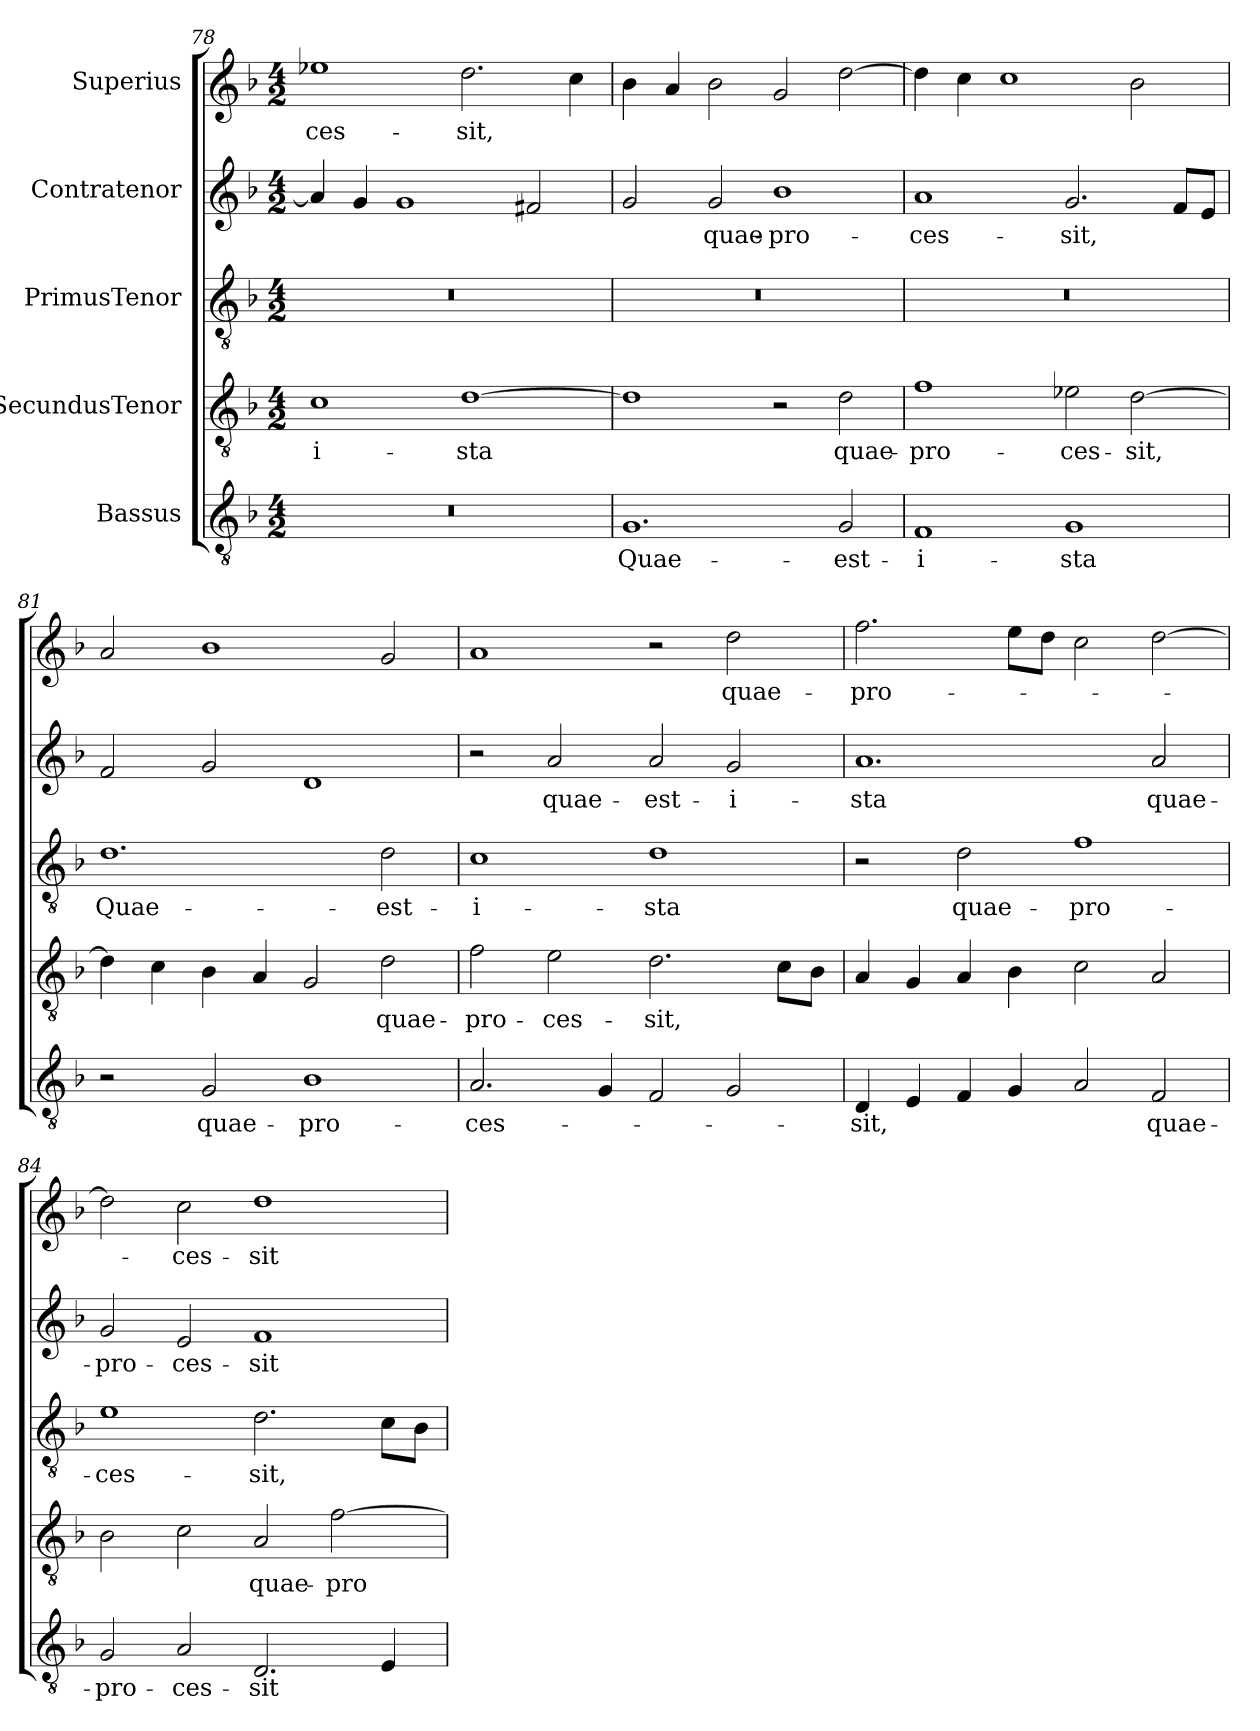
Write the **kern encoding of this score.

**kern	**text	**kern	**text	**kern	**text	**kern	**text	**kern	**text
*part5	*part5	*part4	*part4	*part3	*part3	*part2	*part2	*part1	*part1
*staff5	*staff5	*staff4	*staff4	*staff3	*staff3	*staff2	*staff2	*staff1	*staff1
*I"Bassus	*	*I"SecundusTenor	*	*I"PrimusTenor	*	*I"Contratenor	*	*I"Superius	*
*clefGv2	*	*clefGv2	*	*clefGv2	*	*clefG2	*	*clefG2	*
*k[b-]	*	*k[b-]	*	*k[b-]	*	*k[b-]	*	*k[b-]	*
*M4/2	*	*M4/2	*	*M4/2	*	*M4/2	*	*M4/2	*
=78	=78	=78	=78	=78	=78	=78	=78	=78	=78
0r	.	1c\	i-	0r	.	4a/]	.	1ee-X\	-ces-
.	.	.	.	.	.	4g/	.	.	.
.	.	.	.	.	.	1g/	.	.	.
.	.	[1d\	-sta	.	.	.	.	2.dd\	-sit,
.	.	.	.	.	.	2f#X/	.	.	.
.	.	.	.	.	.	.	.	4cc\	.
=79	=79	=79	=79	=79	=79	=79	=79	=79	=79
1.G/	Quae-	1d\]	.	0r	.	2g/	.	4b-\	.
.	.	.	.	.	.	.	.	4a/	.
.	.	.	.	.	.	2g/	quae-	2b-\	.
.	.	2r	.	.	.	1b-\	pro-	2g/	.
2G/	est-	2d\	quae-	.	.	.	.	[2dd\	.
=80	=80	=80	=80	=80	=80	=80	=80	=80	=80
1F/	i-	1f\	pro-	0r	.	1a/	-ces-	4dd\]	.
.	.	.	.	.	.	.	.	4cc\	.
.	.	.	.	.	.	.	.	1cc\	.
1G/	-sta	2e-X\	-ces-	.	.	2.g/	-sit,	.	.
.	.	[2d\	-sit,	.	.	.	.	2b-\	.
.	.	.	.	.	.	8f/L	.	.	.
.	.	.	.	.	.	8e/J	.	.	.
=81	=81	=81	=81	=81	=81	=81	=81	=81	=81
2r	.	4d\]	.	1.d\	Quae-	2f/	.	2a/	.
.	.	4c\	.	.	.	.	.	.	.
2G/	quae-	4B-\	.	.	.	2g/	.	1b-\	.
.	.	4A/	.	.	.	.	.	.	.
1B-\	pro-	2G/	.	.	.	1d/	.	.	.
.	.	2d\	quae-	2d\	est-	.	.	2g/	.
=82	=82	=82	=82	=82	=82	=82	=82	=82	=82
2.A/	-ces-	2f\	pro-	1c\	i-	2r	.	1a/	.
.	.	2e\	-ces-	.	.	2a/	quae-	.	.
4G/	.	.	.	.	.	.	.	.	.
2F/	.	2.d\	-sit,	1d\	-sta	2a/	est-	2r	.
2G/	.	.	.	.	.	2g/	i-	2dd\	quae-
.	.	8c\L	.	.	.	.	.	.	.
.	.	8B-\J	.	.	.	.	.	.	.
=83	=83	=83	=83	=83	=83	=83	=83	=83	=83
4D/	-sit,	4A/	.	2r	.	1.a/	-sta	2.ff\	pro-
4E/	.	4G/	.	.	.	.	.	.	.
4F/	.	4A/	.	2d\	quae-	.	.	.	.
4G/	.	4B-\	.	.	.	.	.	8ee\L	.
.	.	.	.	.	.	.	.	8dd\J	.
2A/	.	2c\	.	1f\	pro-	.	.	2cc\	.
2F/	quae-	2A/	.	.	.	2a/	quae-	[2dd\	.
=84	=84	=84	=84	=84	=84	=84	=84	=84	=84
2G/	pro-	2B-\	.	1e\	-ces-	2g/	pro-	2dd\]	.
2A/	-ces-	2c\	.	.	.	2e/	-ces-	2cc\	-ces-
2.D/	-sit	2A/	quae-	2.d\	-sit,	1f/	-sit	1dd\	-sit
.	.	[2f\	pro-	.	.	.	.	.	.
4E/	.	.	.	8c\L	.	.	.	.	.
.	.	.	.	8B-\J	.	.	.	.	.
=	=	=	=	=	=	=	=	=	=
*-	*-	*-	*-	*-	*-	*-	*-	*-	*-
